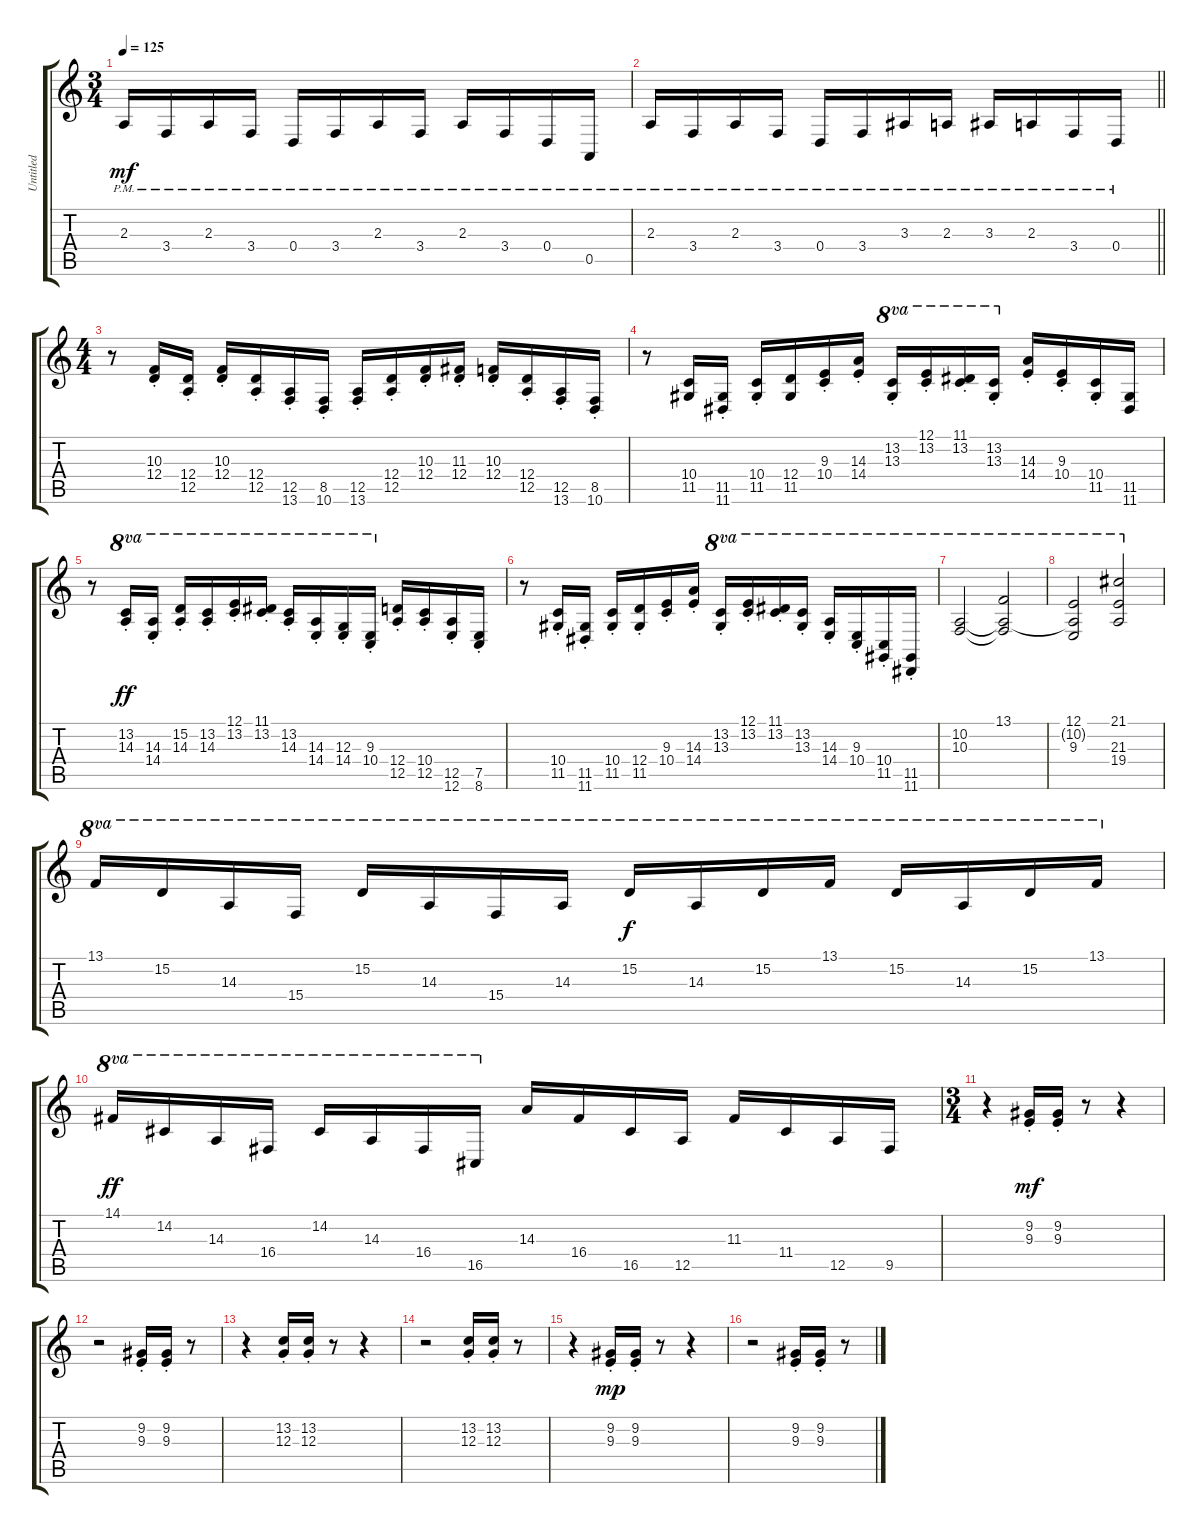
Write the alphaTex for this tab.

\track ("Untitled" "Untitled") {instrument stringensemble1}
\staff {score tabs}
\tuning (E4 B3 G3 D3 A2 E2) {hide}
\ts (3 4)
\tempo 125
\clef g2
\ks c
2.3{pm}.16{dy mf} 3.4{pm}.16 2.3{pm}.16 3.4{pm}.16 0.4{pm}.16 3.4{pm}.16 2.3{pm}.16 3.4{pm}.16 2.3{pm}.16 3.4{pm}.16 0.4{pm}.16 0.5{pm}.16 |
\barLineRight lightlight
2.3{pm}.16 3.4{pm}.16 2.3{pm}.16 3.4{pm}.16 0.4{pm}.16 3.4{pm}.16 3.3{pm}.16 2.3{pm}.16 3.3{pm}.16 2.3{pm}.16 3.4{pm}.16 0.4{pm}.16 |
\ts (4 4)
r.8 (10.3{st} 12.4{st}).16 (12.4{st} 12.5{st}).16 (10.3{st} 12.4{st}).16 (12.4{st} 12.5{st}).16 (12.5{st} 13.6{st}).16 (8.5{st} 10.6{st}).16 (12.5{st} 13.6{st}).16 (12.4{st} 12.5{st}).16 (10.3{st} 12.4{st}).16 (11.3{st} 12.4{st}).16 (10.3{st} 12.4{st}).16 (12.4{st} 12.5{st}).16 (12.5{st} 13.6{st}).16 (8.5{st} 10.6{st}).16 |
r.8 (10.4 11.5).16 (11.5{st} 11.6{st}).16 (10.4{st} 11.5{st}).16 (12.4 11.5).16 (9.3{st} 10.4{st}).16 (14.3{st} 14.4{st}).16 (13.2{st} 13.3{st}).16{ot 8va} (12.1{st} 13.2{st}).16{ot 8va} (11.1{st} 13.2{st}).16{ot 8va} (13.2{st} 13.3{st}).16{ot 8va} (14.3{st} 14.4{st}).16 (9.3{st} 10.4{st}).16 (10.4{st} 11.5{st}).16 (11.5 11.6).16 |
r.8 (13.2{st} 14.3{st}).16{ot 8va dy ff} (14.3{st} 14.4{st}).16{ot 8va} (15.2{st} 14.3{st}).16{ot 8va} (13.2{st} 14.3{st}).16{ot 8va} (12.1{st} 13.2{st}).16{ot 8va} (11.1{st} 13.2{st}).16{ot 8va} (13.2{st} 14.3{st}).16{ot 8va} (14.3{st} 14.4{st}).16{ot 8va} (12.3{st} 14.4{st}).16{ot 8va} (9.3{st} 10.4{st}).16{ot 8va} (12.4{st} 12.5{st}).16 (10.4{st} 12.5{st}).16 (12.5{st} 12.6{st}).16 (7.5{st} 8.6{st}).16 |
r.8 (10.4{st} 11.5{st}).16 (11.5{st} 11.6{st}).16 (10.4{st} 11.5{st}).16 (12.4{st} 11.5{st}).16 (9.3{st} 10.4{st}).16 (14.3{st} 14.4{st}).16 (13.2{st} 13.3{st}).16{ot 8va} (12.1{st} 13.2{st}).16{ot 8va} (11.1{st} 13.2{st}).16{ot 8va} (13.2{st} 13.3{st}).16{ot 8va} (14.3{st} 14.4{st}).16{ot 8va} (9.3{st} 10.4{st}).16{ot 8va} (10.4{st} 11.5{st}).16{ot 8va} (11.5{st} 11.6{st}).16{ot 8va} |
(10.2 10.3).2{ot 8va} (13.1 10.2{t} 10.3{t}).2{ot 8va} |
(12.1 10.2{t} 9.3).2{ot 8va} (21.1 21.3 19.4).2{ot 8va} |
13.1.16{ot 8va} 15.2.16{ot 8va} 14.3.16{ot 8va} 15.4.16{ot 8va} 15.2.16{ot 8va} 14.3.16{ot 8va} 15.4.16{ot 8va} 14.3.16{ot 8va} 15.2.16{ot 8va dy f} 14.3.16{ot 8va} 15.2.16{ot 8va} 13.1.16{ot 8va} 15.2.16{ot 8va} 14.3.16{ot 8va} 15.2.16{ot 8va} 13.1.16{ot 8va} |
14.1.16{ot 8va dy ff} 14.2.16{ot 8va} 14.3.16{ot 8va} 16.4.16{ot 8va} 14.2.16{ot 8va} 14.3.16{ot 8va} 16.4.16{ot 8va} 16.5.16{ot 8va} 14.3.16 16.4.16 16.5.16 12.5.16 11.3.16 11.4.16 12.5.16 9.5.16 |
\ts (3 4)
r.4 (9.2{st} 9.3{st}).16{dy mf} (9.2{st} 9.3{st}).16 r.8 r.4 |
r.2 (9.2{st} 9.3{st}).16 (9.2{st} 9.3{st}).16 r.8 |
r.4 (13.2{st} 12.3{st}).16 (13.2{st} 12.3{st}).16 r.8 r.4 |
r.2 (13.2{st} 12.3{st}).16 (13.2{st} 12.3{st}).16 r.8 |
r.4 (9.2{st} 9.3{st}).16{dy mp} (9.2{st} 9.3{st}).16 r.8 r.4 |
r.2 (9.2{st} 9.3{st}).16 (9.2{st} 9.3{st}).16 r.8
